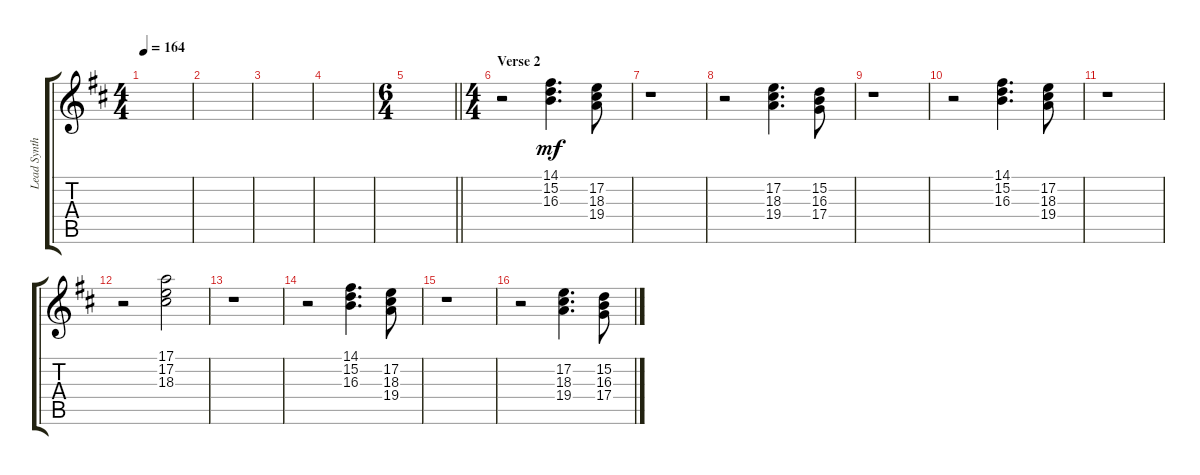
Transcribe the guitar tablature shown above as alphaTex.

\track ("Lead Synth" "Lead Synth") {instrument pad3polysynth}
\staff {score tabs}
\tuning (E4 B3 G3 D3 A2 E2) {hide}
\ts (4 4)
\tempo 164
\clef g2
\ks bminor
|
|
|
|
\ts (6 4)
\barLineRight lightlight
|
\ts (4 4)
\section ("" "Verse 2")
r.2 (14.1 15.2 16.3).4{d dy mf} (17.2 18.3 19.4).8 |
r.1 |
r.2 (17.2 18.3 19.4).4{d} (15.2 16.3 17.4).8 |
r.1 |
r.2 (14.1 15.2 16.3).4{d} (17.2 18.3 19.4).8 |
r.1 |
r.2 (17.1 17.2 18.3).2 |
r.1 |
r.2 (14.1 15.2 16.3).4{d} (17.2 18.3 19.4).8 |
r.1 |
r.2 (17.2 18.3 19.4).4{d} (15.2 16.3 17.4).8
